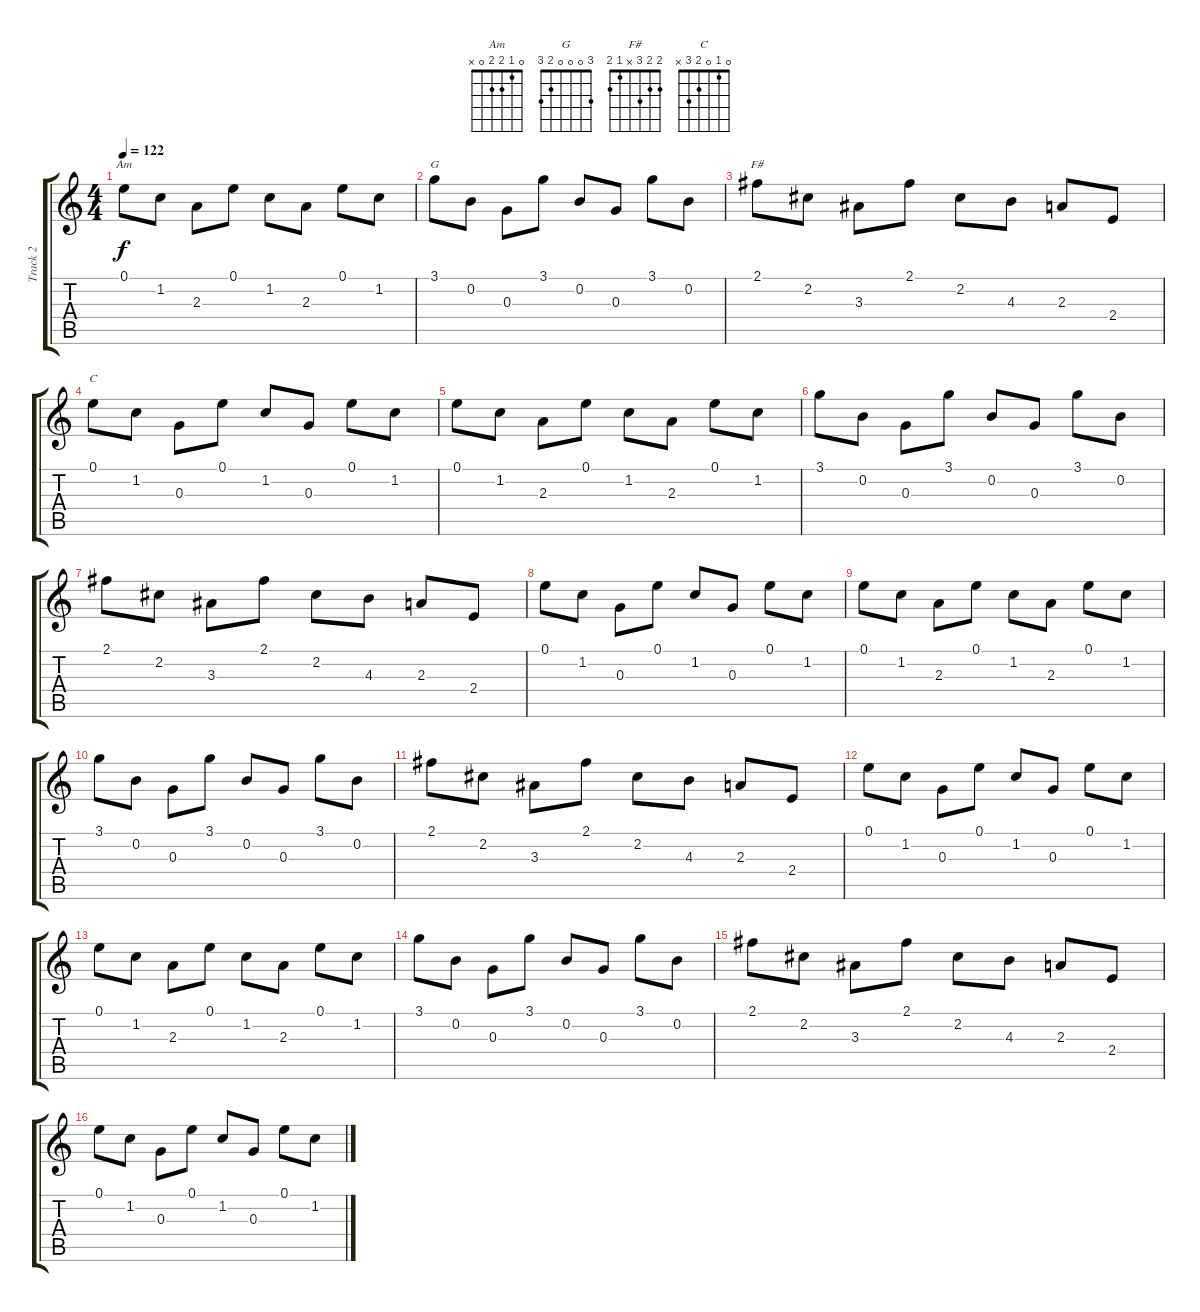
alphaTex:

\track ("Track 2" "Track 2") {instrument acousticguitarnylon}
\staff {score tabs}
\tuning (E4 B3 G3 D3 A2 E2) {hide}
\chord ("Am" 0 1 2 2 0 x)
\chord ("G" 3 0 0 0 2 3)
\chord ("F#" 2 2 3 x 1 2)
\chord ("C" 0 1 0 2 3 x)
\ts (4 4)
\tempo 122
\clef g2
\ks c
0.1.8{ch "Am" dy f} 1.2.8 2.3.8 0.1.8 1.2.8 2.3.8 0.1.8 1.2.8 |
3.1.8{ch "G"} 0.2.8 0.3.8 3.1.8 0.2.8 0.3.8 3.1.8 0.2.8 |
2.1.8{ch "F#"} 2.2.8 3.3.8 2.1.8 2.2.8 4.3.8 2.3.8 2.4.8 |
0.1.8{ch "C"} 1.2.8 0.3.8 0.1.8 1.2.8 0.3.8 0.1.8 1.2.8 |
0.1.8 1.2.8 2.3.8 0.1.8 1.2.8 2.3.8 0.1.8 1.2.8 |
3.1.8 0.2.8 0.3.8 3.1.8 0.2.8 0.3.8 3.1.8 0.2.8 |
2.1.8 2.2.8 3.3.8 2.1.8 2.2.8 4.3.8 2.3.8 2.4.8 |
0.1.8 1.2.8 0.3.8 0.1.8 1.2.8 0.3.8 0.1.8 1.2.8 |
0.1.8 1.2.8 2.3.8 0.1.8 1.2.8 2.3.8 0.1.8 1.2.8 |
3.1.8 0.2.8 0.3.8 3.1.8 0.2.8 0.3.8 3.1.8 0.2.8 |
2.1.8 2.2.8 3.3.8 2.1.8 2.2.8 4.3.8 2.3.8 2.4.8 |
0.1.8 1.2.8 0.3.8 0.1.8 1.2.8 0.3.8 0.1.8 1.2.8 |
0.1.8 1.2.8 2.3.8 0.1.8 1.2.8 2.3.8 0.1.8 1.2.8 |
3.1.8 0.2.8 0.3.8 3.1.8 0.2.8 0.3.8 3.1.8 0.2.8 |
2.1.8 2.2.8 3.3.8 2.1.8 2.2.8 4.3.8 2.3.8 2.4.8 |
0.1.8 1.2.8 0.3.8 0.1.8 1.2.8 0.3.8 0.1.8 1.2.8
